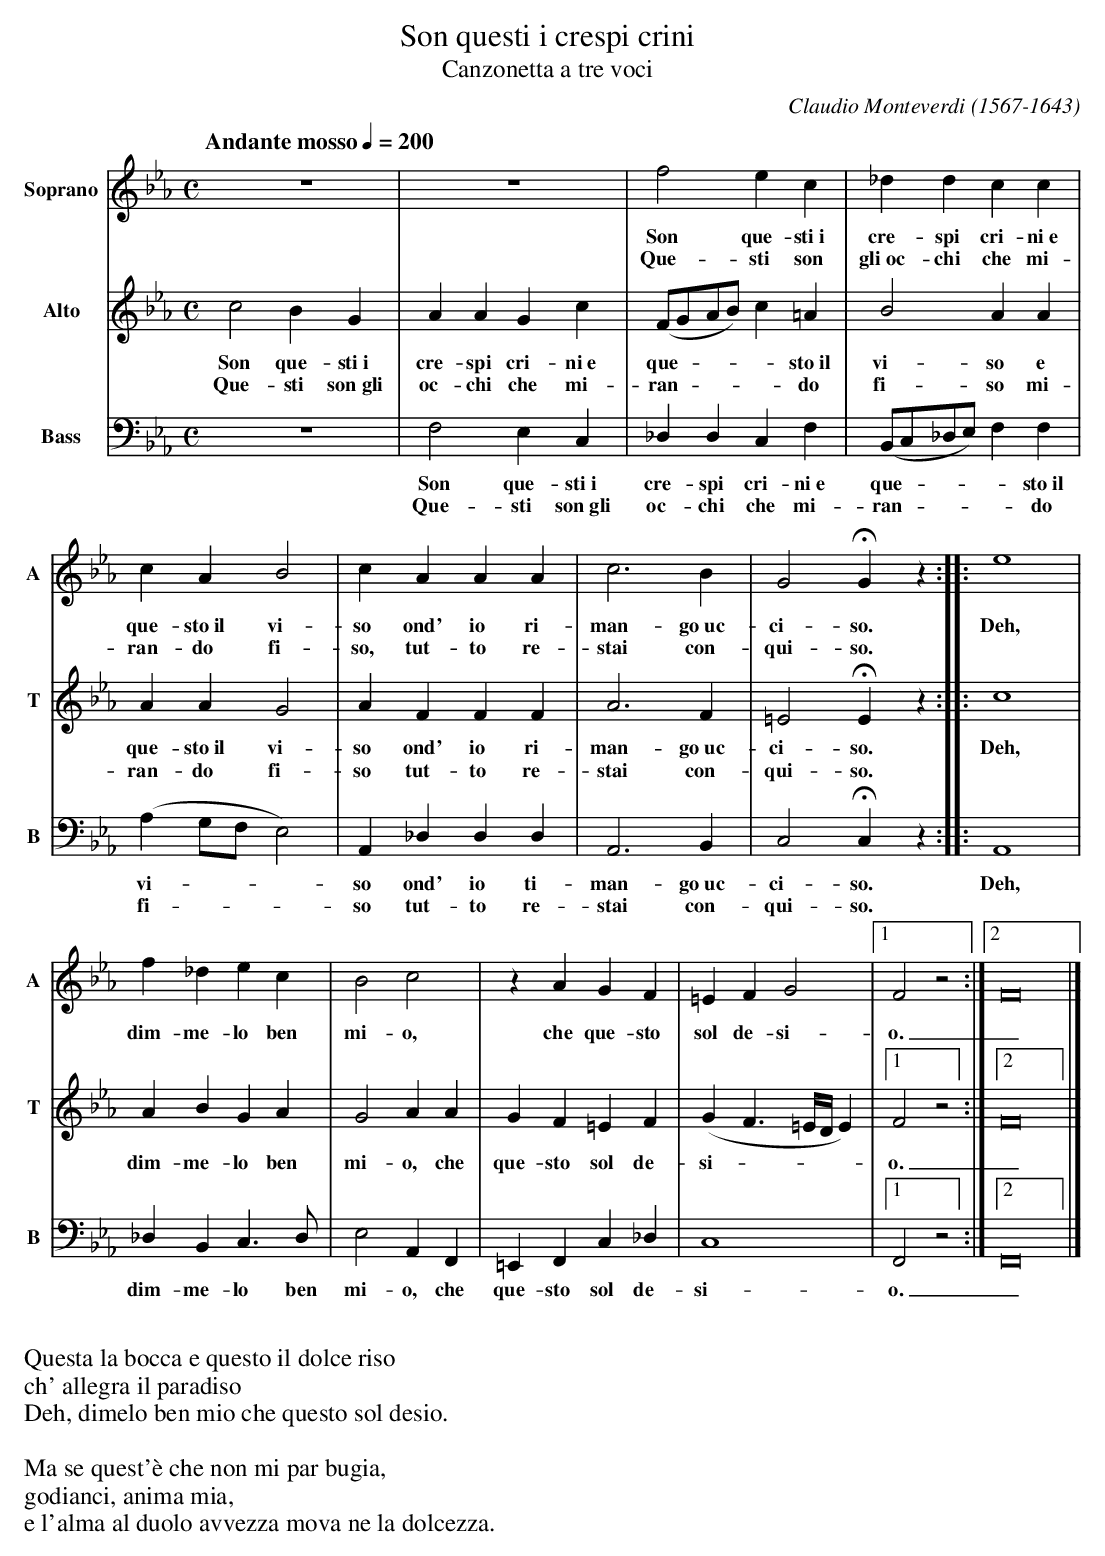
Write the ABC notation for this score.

X:1
T: Son questi i crespi crini
T: Canzonetta a tre voci
C: Claudio Monteverdi (1567-1643)
M: C
L: 1/4
Q: "Andante mosso" 1/4 = 200
V: 1 clef=treble name="Soprano"sname="A"
V: 2 clef=treble name="Alto"   sname="T"
V: 3 clef=bass   name="Bass"   sname="B"
K: Eb
[V: 1] !invisible!|:z4  |z4     |f2ec         |_ddcc               |
w: Son que-sti~i cre-spi cri-ni~e
w: Que-sti son gli~oc-chi che mi-
[V: 2] !invisible!|:c2BG|AAGc   |(F/G/A/B/)c=A|B2AA                |
w: Son que-sti~i cre-spi cri-ni~e que - - - - sto~il vi-so e
w: Que-sti son~gli oc-chi che mi-ran - - - - do fi-so mi-
[V: 3] !invisible!|:z4  |F,2E,C,|_D,D,C,F,    |(B,,/C,/_D,/E,/)F,F,|
w: Son que-sti~i cre-spi cri-ni~e que - - - - sto~il
w: Que-sti son~gli oc-chi che mi-ran - - - - do
[V: 1] cAB2     |cAAA |c3B|G2!fermata!Gz ::e4|
w: que-sto~il vi-so ond' io ri-man-go~uc-ci-so. Deh,
w: ran-do fi-so, tut-to re-stai con-qui-so. *
[V: 2] AAG2     |AFFF |A3F|=E2!fermata!Ez::c4|
w: que-sto~il vi-so ond' io ri-man-go~uc-ci-so. Deh,
w: ran-do fi-so tut-to re-stai con-qui-so. *
[V: 3] (A,G,/F,/E,2)|A,,_D,D,D,|A,,3B,,|C,2!fermata!C,z ::A,,4|
w: vi - - - so ond' io ti-man-go~uc-ci-so. Deh,
w: fi - - - so tut-to re-stai con-qui-so. *
[V: 1] f_dec      |B2c2     |zAGF        |=EFG2          |1 F2z2   :|2 F8  |]
w: dim-me-lo ben mi-o, che que-sto sol de-si-o. _
[V: 2] ABGA       |G2AA     |GF=EF       |(GF3/2=E//D//E)|1 F2z2   :|2 F8  |]
w: dim-me-lo ben mi-o, che que-sto sol de-si - - - - o. _
[V: 3] _D,B,,C,>D,|E,2A,,F,,|=E,,F,,C,_D,|C,4            |1 F,,2z2 :|2 F,,8|]
w: dim-me-lo ben mi-o, che que-sto sol de-si-o. _
W:
W: Questa la bocca e questo il dolce riso
W: ch' allegra il paradiso
W: Deh, dimelo ben mio che questo sol desio.
W:\
W: Ma se quest'\`e che non mi par bugia,
W: godianci, anima mia,
W: e l'alma al duolo avvezza mova ne la dolcezza.
